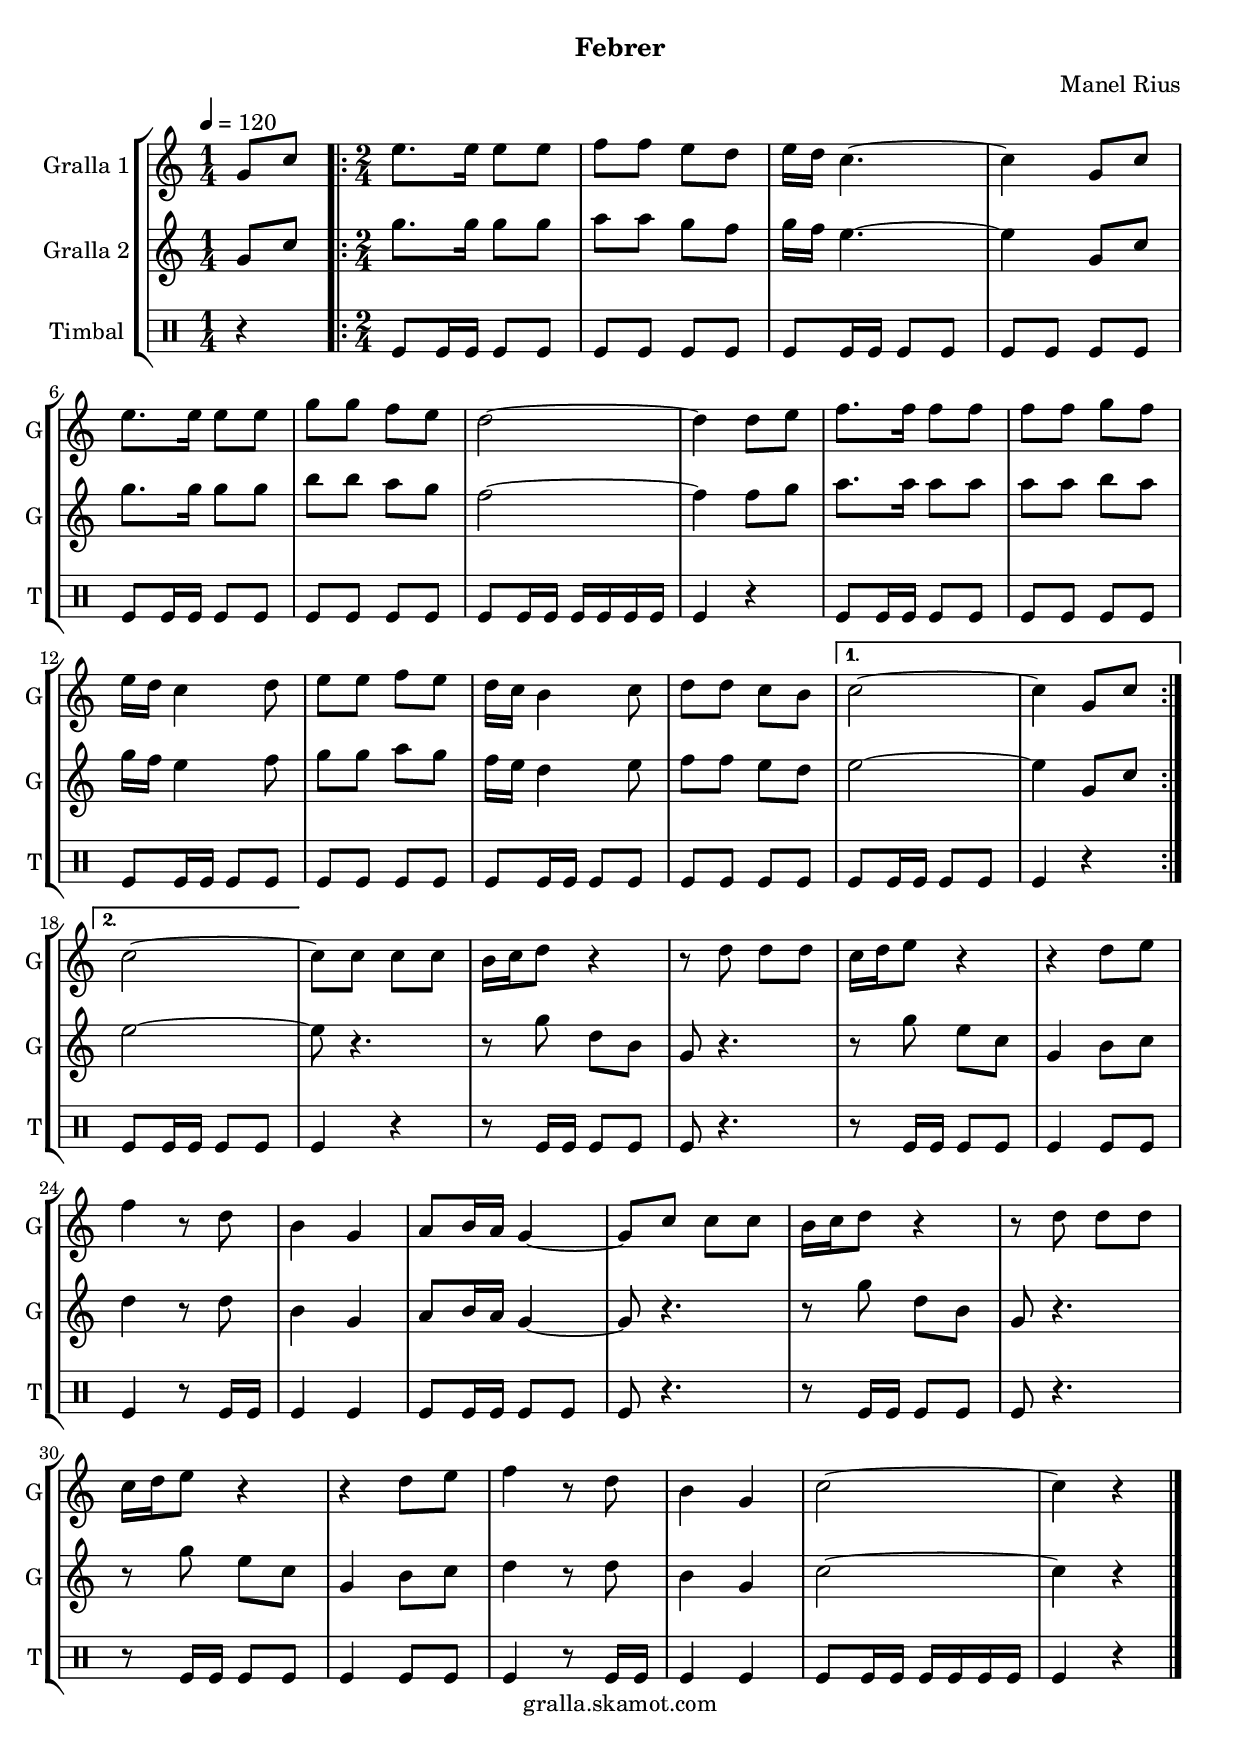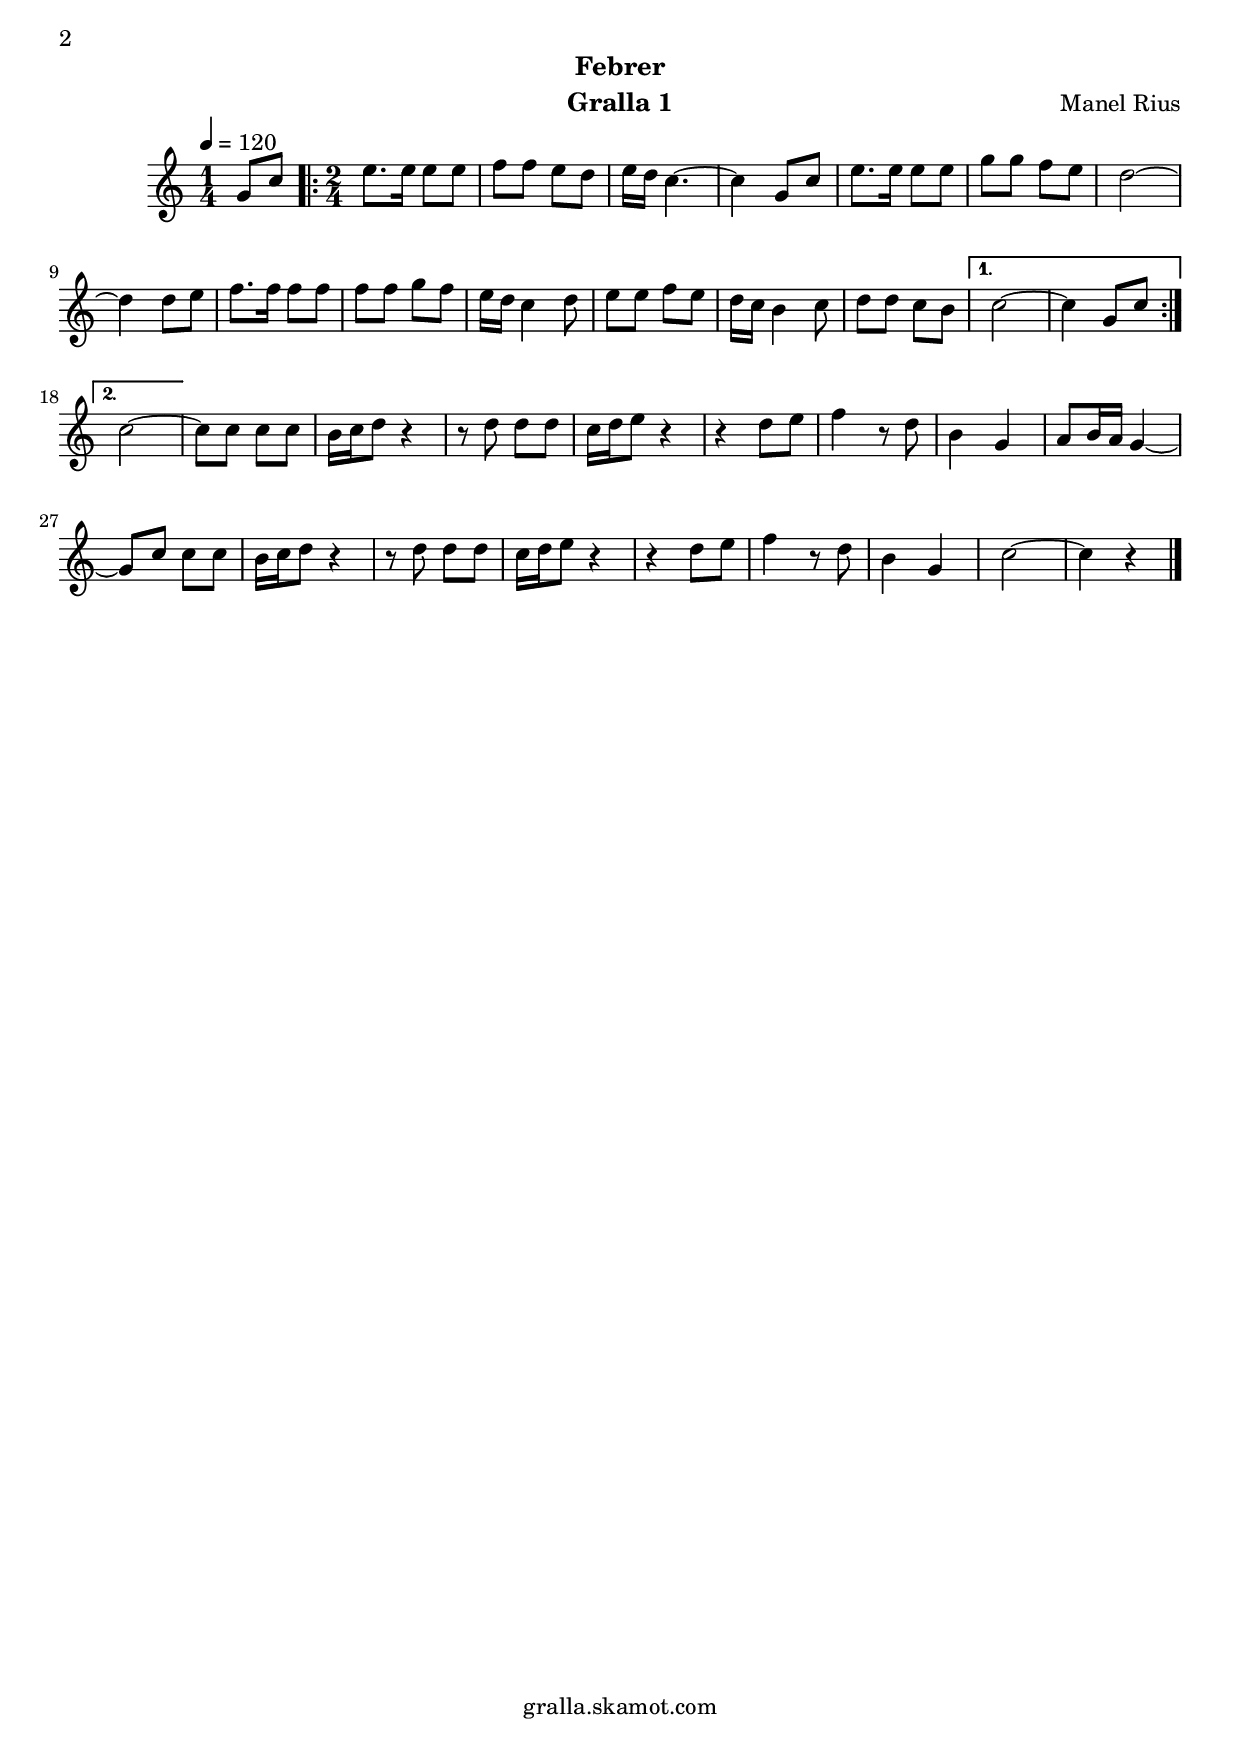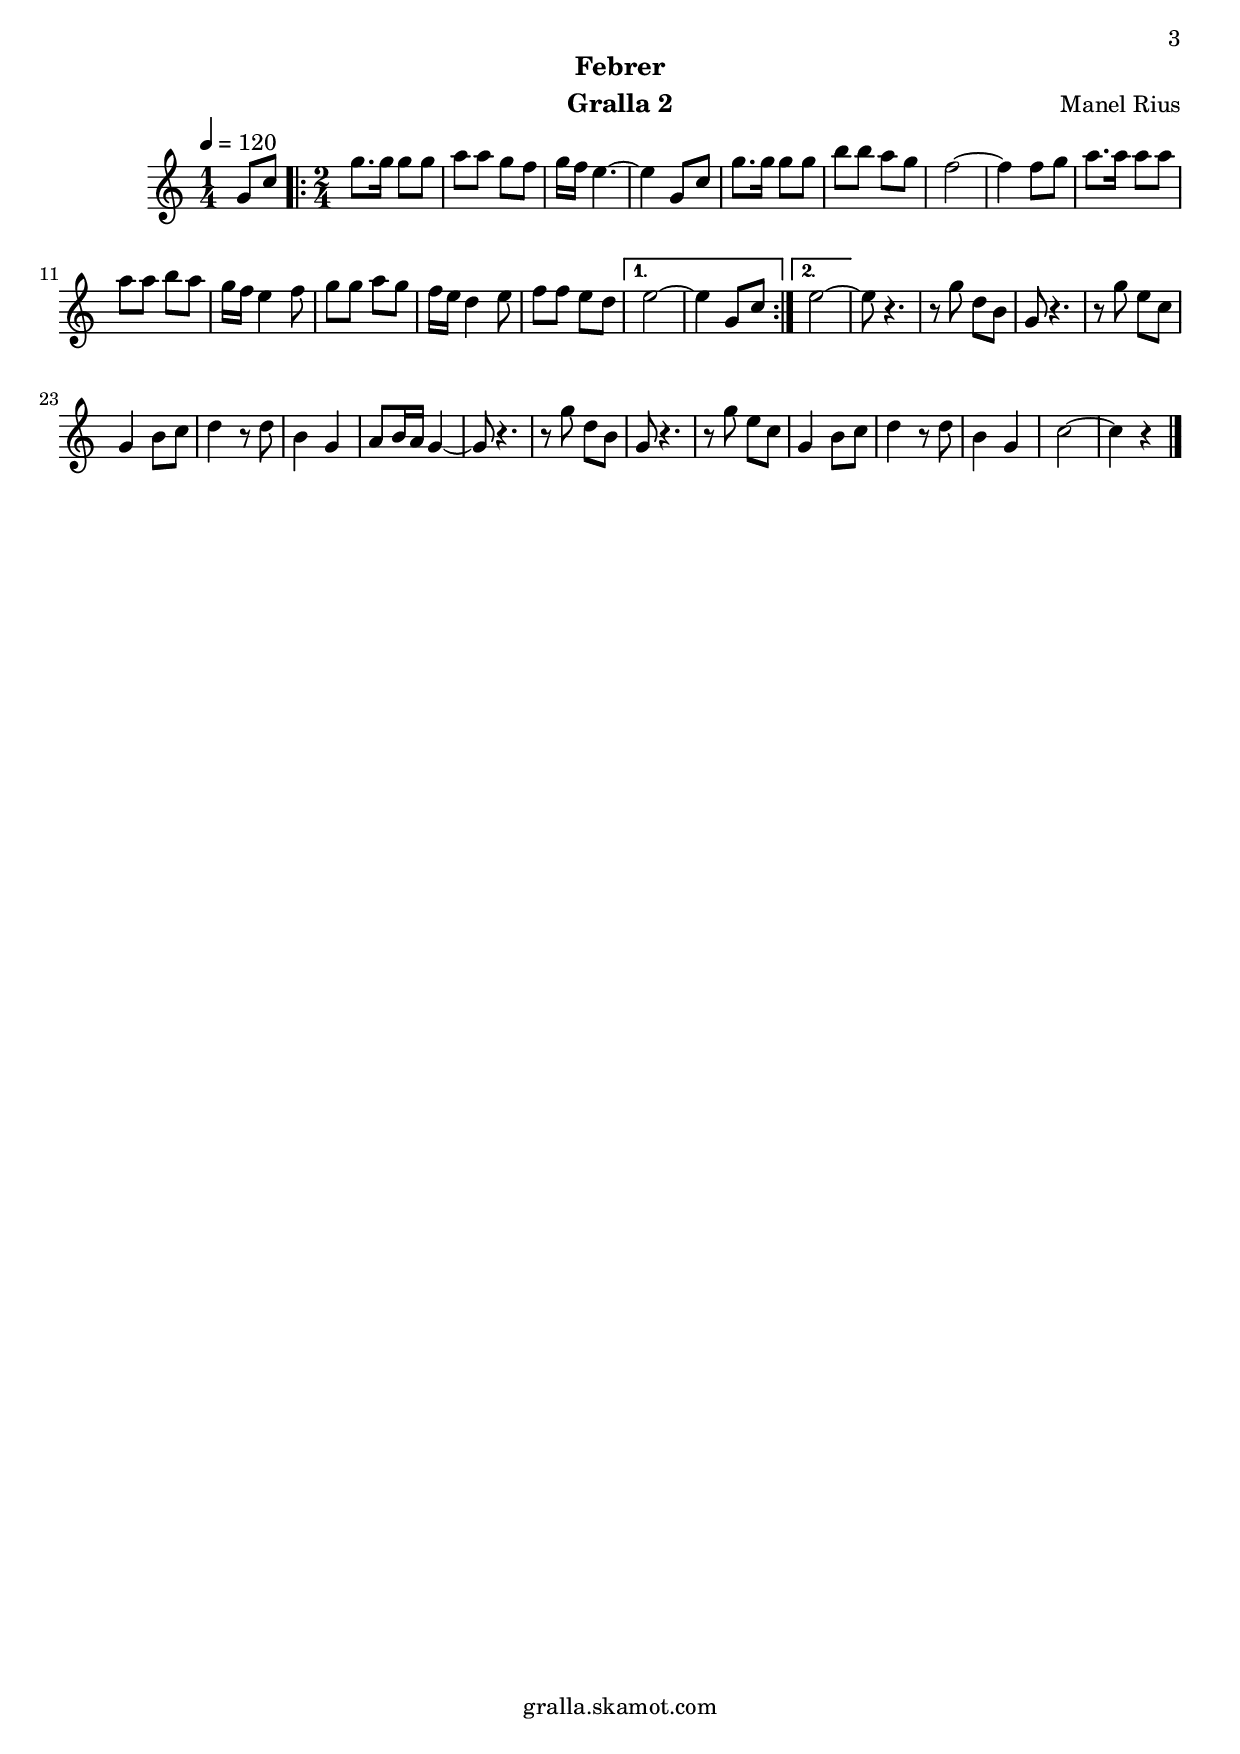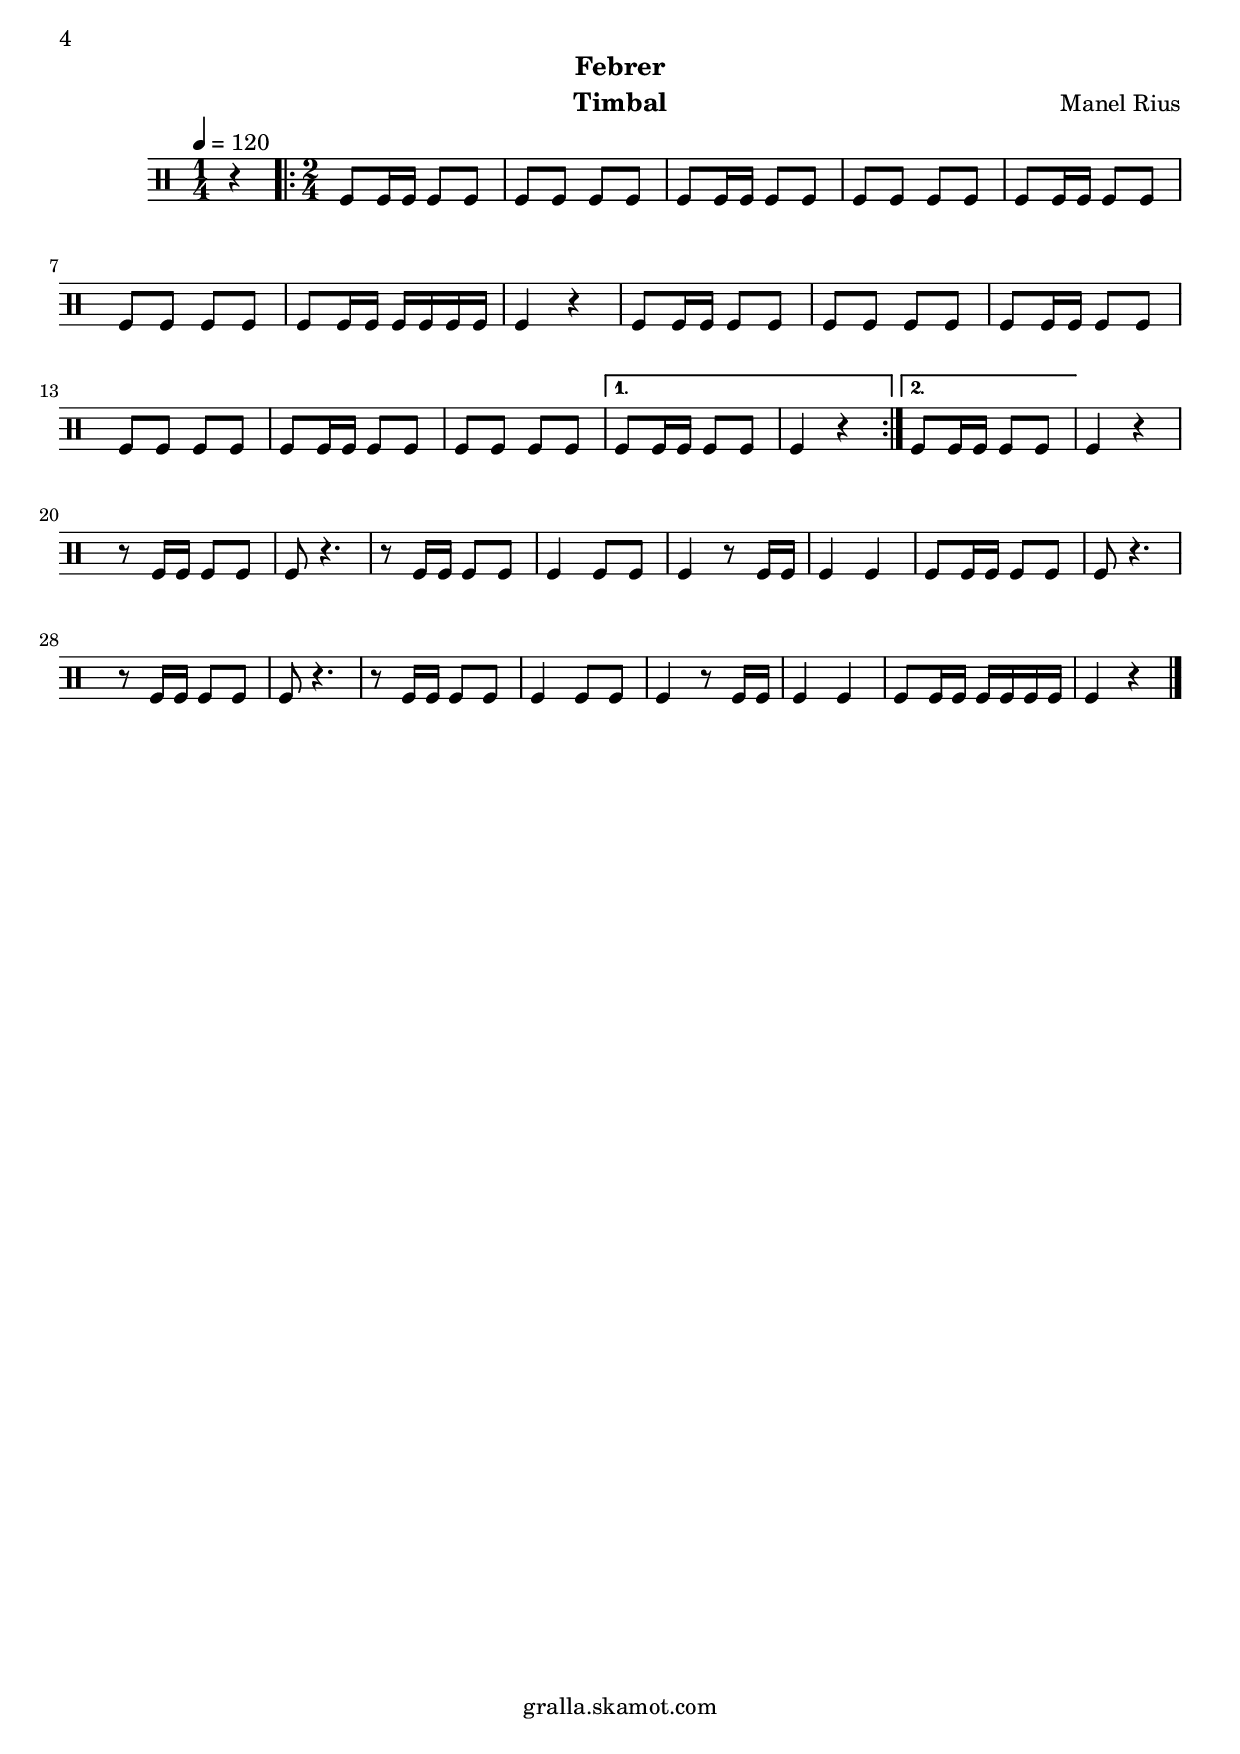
\version "2.16.2"

\header {
  dedication=""
  title=""
  subtitle="Febrer"
  subsubtitle=""
  poet=""
  meter=""
  piece=""
  composer="Manel Rius"
  arranger=""
  opus=""
  instrument=""
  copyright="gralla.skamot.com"
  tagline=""
}

liniaroAa =
\relative g'
{
  \tempo 4=120
  \clef treble
  \key c \major
  \time 1/4
  g8 c  |
  \time 2/4   \repeat volta 2 { e8. e16 e8 e  |
  f8 f e d  |
  e16 d c4. ~  |
  %05
  c4 g8 c  |
  e8. e16 e8 e  |
  g8 g f e  |
  d2 ~  |
  d4 d8 e  |
  %10
  f8. f16 f8 f  |
  f8 f g f  |
  e16 d c4 d8  |
  e8 e f e  |
  d16 c b4 c8  |
  %15
  d8 d c b }
  \alternative { { c2 ~  |
  c4 g8 c }
  { c2 ~ } }
  c8 c c c  |
  %20
  b16 c d8 r4  |
  r8 d d d  |
  c16 d e8 r4  |
  r4 d8 e  |
  f4 r8 d  |
  %25
  b4 g  |
  a8 b16 a g4 ~  |
  g8 c c c  |
  b16 c d8 r4  |
  r8 d d d  |
  %30
  c16 d e8 r4  |
  r4 d8 e  |
  f4 r8 d  |
  b4 g  |
  c2 ~  |
  %35
  c4 r4  \bar "|." % kompletite
}

liniaroAb =
\relative g'
{
  \tempo 4=120
  \clef treble
  \key c \major
  \time 1/4
  g8 c  |
  \time 2/4   \repeat volta 2 { g'8. g16 g8 g  |
  a8 a g f  |
  g16 f e4. ~  |
  %05
  e4 g,8 c  |
  g'8. g16 g8 g  |
  b8 b a g  |
  f2 ~  |
  f4 f8 g  |
  %10
  a8. a16 a8 a  |
  a8 a b a  |
  g16 f e4 f8  |
  g8 g a g  |
  f16 e d4 e8  |
  %15
  f8 f e d }
  \alternative { { e2 ~  |
  e4 g,8 c }
  { e2 ~ } }
  e8 r4.  |
  %20
  r8 g d b  |
  g8 r4.  |
  r8 g' e c  |
  g4 b8 c  |
  d4 r8 d  |
  %25
  b4 g  |
  a8 b16 a g4 ~  |
  g8 r4.  |
  r8 g' d b  |
  g8 r4.  |
  %30
  r8 g' e c  |
  g4 b8 c  |
  d4 r8 d  |
  b4 g  |
  c2 ~  |
  %35
  c4 r4  \bar "|." % kompletite
}

liniaroAc =
\drummode
{
  \tempo 4=120
  \time 1/4
  r4  |
  \time 2/4   \repeat volta 2 { tomfl8 tomfl16 tomfl tomfl8 tomfl  |
  tomfl8 tomfl tomfl tomfl  |
  tomfl8 tomfl16 tomfl tomfl8 tomfl  |
  %05
  tomfl8 tomfl tomfl tomfl  |
  tomfl8 tomfl16 tomfl tomfl8 tomfl  |
  tomfl8 tomfl tomfl tomfl  |
  tomfl8 tomfl16 tomfl tomfl tomfl tomfl tomfl  |
  tomfl4 r  |
  %10
  tomfl8 tomfl16 tomfl tomfl8 tomfl  |
  tomfl8 tomfl tomfl tomfl  |
  tomfl8 tomfl16 tomfl tomfl8 tomfl  |
  tomfl8 tomfl tomfl tomfl  |
  tomfl8 tomfl16 tomfl tomfl8 tomfl  |
  %15
  tomfl8 tomfl tomfl tomfl }
  \alternative { { tomfl8 tomfl16 tomfl tomfl8 tomfl  |
  tomfl4 r }
  { tomfl8 tomfl16 tomfl tomfl8 tomfl } }
  tomfl4 r  |
  %20
  r8 tomfl16 tomfl tomfl8 tomfl  |
  tomfl8 r4.  |
  r8 tomfl16 tomfl tomfl8 tomfl  |
  tomfl4 tomfl8 tomfl  |
  tomfl4 r8 tomfl16 tomfl  |
  %25
  tomfl4 tomfl  |
  tomfl8 tomfl16 tomfl tomfl8 tomfl  |
  tomfl8 r4.  |
  r8 tomfl16 tomfl tomfl8 tomfl  |
  tomfl8 r4.  |
  %30
  r8 tomfl16 tomfl tomfl8 tomfl  |
  tomfl4 tomfl8 tomfl  |
  tomfl4 r8 tomfl16 tomfl  |
  tomfl4 tomfl  |
  tomfl8 tomfl16 tomfl tomfl tomfl tomfl tomfl  |
  %35
  tomfl4 r4  \bar "|." % kompletite
}

\bookpart {
  \score {
    \new StaffGroup {
      \override Score.RehearsalMark.self-alignment-X = #LEFT
      <<
        \new Staff \with {instrumentName = #"Gralla 1" shortInstrumentName = #"G"} \liniaroAa
        \new Staff \with {instrumentName = #"Gralla 2" shortInstrumentName = #"G"} \liniaroAb
        \new DrumStaff \with {instrumentName = #"Timbal" shortInstrumentName = #"T"} \liniaroAc
      >>
    }
    \layout {}
  }
  \score { \unfoldRepeats
    \new StaffGroup {
      \override Score.RehearsalMark.self-alignment-X = #LEFT
      <<
        \new Staff \with {instrumentName = #"Gralla 1" shortInstrumentName = #"G"} \liniaroAa
        \new Staff \with {instrumentName = #"Gralla 2" shortInstrumentName = #"G"} \liniaroAb
        \new DrumStaff \with {instrumentName = #"Timbal" shortInstrumentName = #"T"} \liniaroAc
      >>
    }
    \midi {
      \set Staff.midiInstrument = "oboe"
      \set DrumStaff.midiInstrument = "drums"
    }
  }
}

\bookpart {
  \header {instrument="Gralla 1"}
  \score {
    \new StaffGroup {
      \override Score.RehearsalMark.self-alignment-X = #LEFT
      <<
        \new Staff \liniaroAa
      >>
    }
    \layout {}
  }
  \score { \unfoldRepeats
    \new StaffGroup {
      \override Score.RehearsalMark.self-alignment-X = #LEFT
      <<
        \new Staff \liniaroAa
      >>
    }
    \midi {
      \set Staff.midiInstrument = "oboe"
      \set DrumStaff.midiInstrument = "drums"
    }
  }
}

\bookpart {
  \header {instrument="Gralla 2"}
  \score {
    \new StaffGroup {
      \override Score.RehearsalMark.self-alignment-X = #LEFT
      <<
        \new Staff \liniaroAb
      >>
    }
    \layout {}
  }
  \score { \unfoldRepeats
    \new StaffGroup {
      \override Score.RehearsalMark.self-alignment-X = #LEFT
      <<
        \new Staff \liniaroAb
      >>
    }
    \midi {
      \set Staff.midiInstrument = "oboe"
      \set DrumStaff.midiInstrument = "drums"
    }
  }
}

\bookpart {
  \header {instrument="Timbal"}
  \score {
    \new StaffGroup {
      \override Score.RehearsalMark.self-alignment-X = #LEFT
      <<
        \new DrumStaff \liniaroAc
      >>
    }
    \layout {}
  }
  \score { \unfoldRepeats
    \new StaffGroup {
      \override Score.RehearsalMark.self-alignment-X = #LEFT
      <<
        \new DrumStaff \liniaroAc
      >>
    }
    \midi {
      \set Staff.midiInstrument = "oboe"
      \set DrumStaff.midiInstrument = "drums"
    }
  }
}

